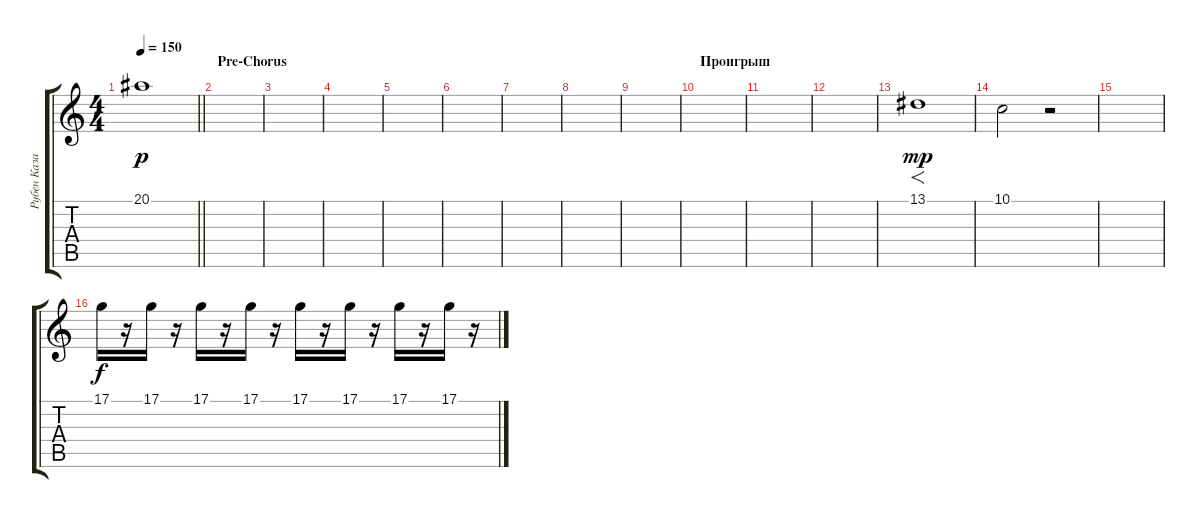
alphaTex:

\track ("Рубен Казарьян" "Рубен Каза") {instrument synthstrings1}
\staff {score tabs}
\tuning (D4 A3 F3 C3 G2 D2) {hide}
\ts (4 4)
\tempo 150
\clef g2
\barLineRight lightlight
\ks c
20.1{t}.1{dy p} |
\section ("" "Pre-Chorus")
|
|
|
|
|
|
|
|
\section ("" "Проигрыш")
|
|
|
13.1.1{f dy mp} |
10.1.2 r.2 |
|
17.1.16{dy f} r.16 17.1.16 r.16 17.1.16 r.16 17.1.16 r.16 17.1.16 r.16 17.1.16 r.16 17.1.16 r.16 17.1.16 r.16
